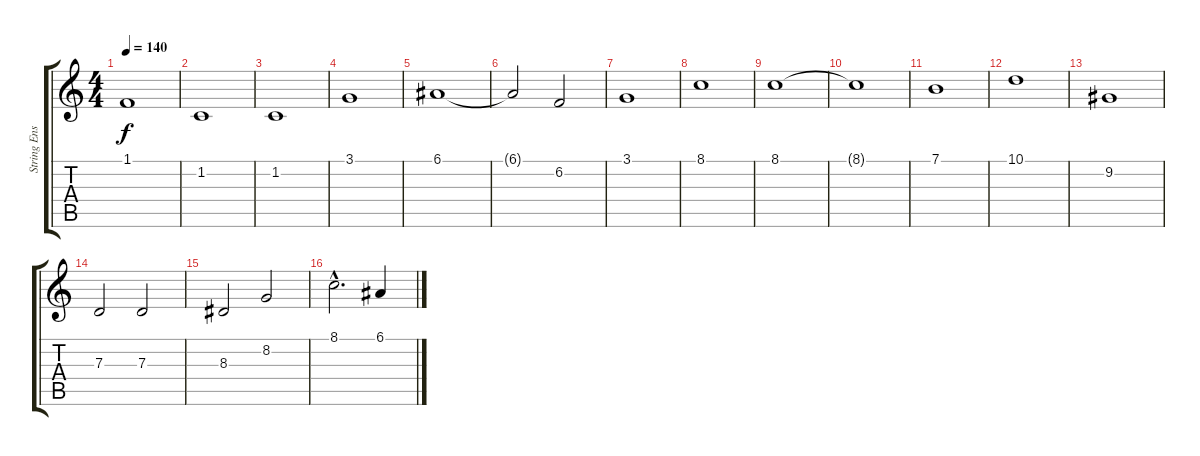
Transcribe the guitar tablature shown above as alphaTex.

\track ("String Ensemble 1" "String Ens") {instrument stringensemble1}
\staff {score tabs}
\tuning (E4 B3 G3 D3 A2 E2) {hide}
\ts (4 4)
\tempo 140
\clef g2
\ks c
1.1.1{dy f} |
1.2.1 |
1.2.1 |
3.1.1 |
6.1.1 |
6.1{t}.2 6.2.2 |
3.1.1 |
8.1.1 |
8.1.1 |
8.1{t}.1 |
7.1.1 |
10.1.1 |
9.2.1 |
7.3.2 7.3.2 |
8.3.2 8.2.2 |
8.1{hac}.2{d} 6.1.4
